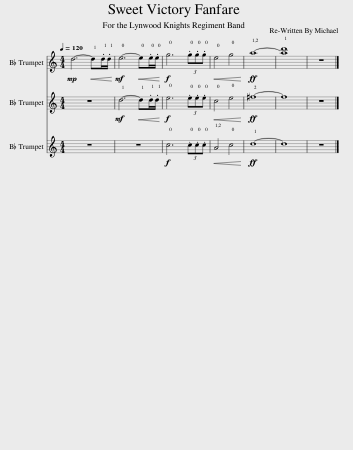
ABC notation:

X:1
%%score 1 2 3
L:1/8
Q:1/4=120
M:4/4
I:linebreak $
K:none
V:1 treble transpose=-2
V:2 treble transpose=-2
V:3 treble transpose=-2
V:1
[K:C]!mp! d6-!<(! !1!d.!1!d/.!1!d/!<)! |!mf! !0!e6-!<(! !0!e.!0!e/.!0!e/!<)! |!f! !0!g6 (3.!0!g.!0!g.!0!g |!<(! !0!e4 !0!g4!<)! |!ff! !1,2!a8- | %5
 !1![ad']8 | z8 |] %7
V:2
[K:C] z8 |!mf! !1!d6-!<(! !1!d.!1!d/.!1!d/!<)! |!f! !0!e6 (3.!0!e.!0!e.!0!e |!<(! !0!c4 !0!e4!<)! |!ff! !2!^f8- | %5
 f8 | z8 |] %7
V:3
[K:C] z8 | z8 |!f! !0!c6 (3.!0!c.!0!c.!0!c |!<(! !1,2!A4 !0!c4!<)! |!ff! !1!d8- | %5
 d8 | z8 |] %7
